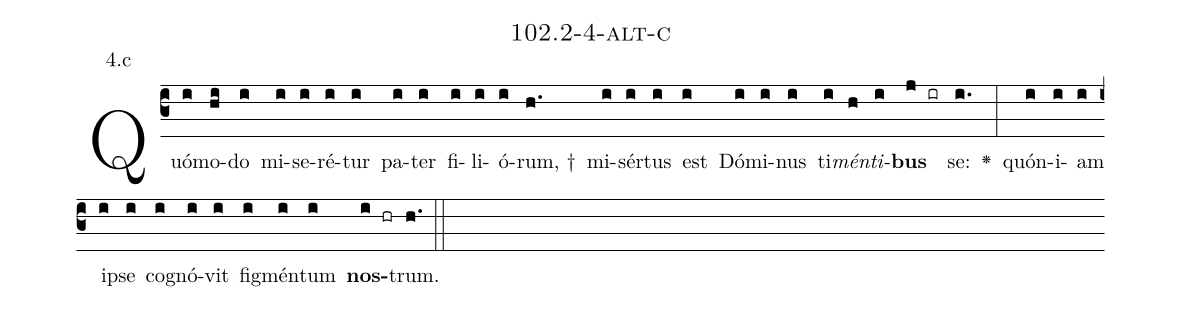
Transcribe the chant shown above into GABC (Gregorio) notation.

name: 102.2-4-alt-c;
annotation: 4.c;
%%
(c3)Quó(i)mo(hi)do(i) mi(i)se(i)ré(i)tur(i) pa(i)ter(i) fi(i)li(i)ó(i)rum, †(h.) mi(i)sér(i)tus(i) est(i) Dó(i)mi(i)nus(i) ti(i)<i>mén</i>(h)<i>ti</i>(i)<b>bus</b>(j ir) se:(i.) <v>\greheightstar</v>(:) quón(i)i(i)am(i) ip(i)se(i) co(i)gnó(i)vit(i) fig(i)mén(i)tum(i) <b>nos</b>(i hr)trum.(h.) (::)


%E(i) u(i) o(i) u(i) a(i) e.(h.) (::)
